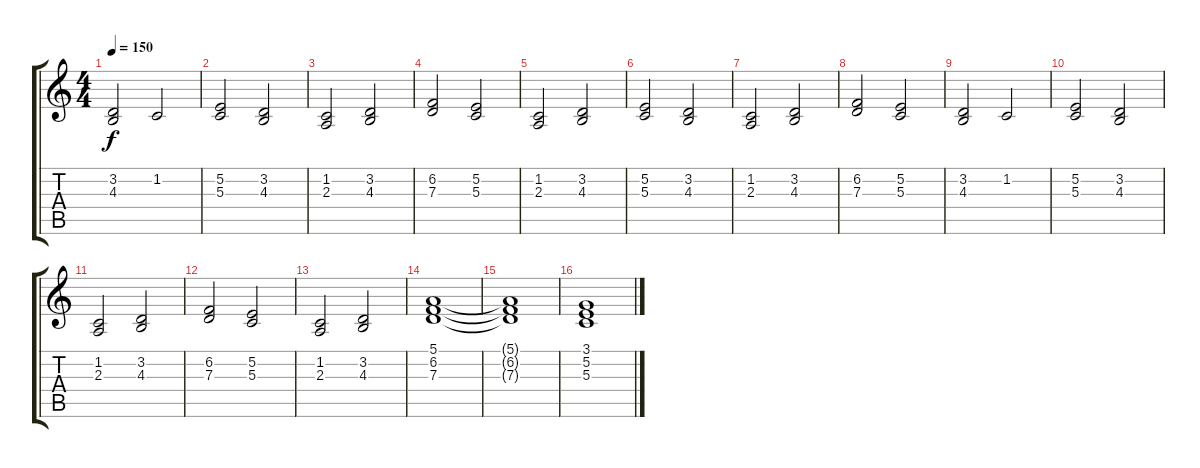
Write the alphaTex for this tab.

\track "" {instrument pad2warm}
\staff {score tabs}
\tuning (E4 B3 G3 D3 A2 E2) {hide}
\ts (4 4)
\tempo 150
\clef g2
\ks c
(3.2 4.3).2{dy f} 1.2.2 |
(5.2 5.3).2 (3.2 4.3).2 |
(1.2 2.3).2 (3.2 4.3).2 |
(6.2 7.3).2 (5.2 5.3).2 |
(1.2 2.3).2 (3.2 4.3).2 |
(5.2 5.3).2 (3.2 4.3).2 |
(1.2 2.3).2 (3.2 4.3).2 |
(6.2 7.3).2 (5.2 5.3).2 |
(3.2 4.3).2 1.2.2 |
(5.2 5.3).2 (3.2 4.3).2 |
(1.2 2.3).2 (3.2 4.3).2 |
(6.2 7.3).2 (5.2 5.3).2 |
(1.2 2.3).2 (3.2 4.3).2 |
(5.1 6.2 7.3).1 |
(5.1{t} 6.2{t} 7.3{t}).1 |
(3.1 5.2 5.3).1
